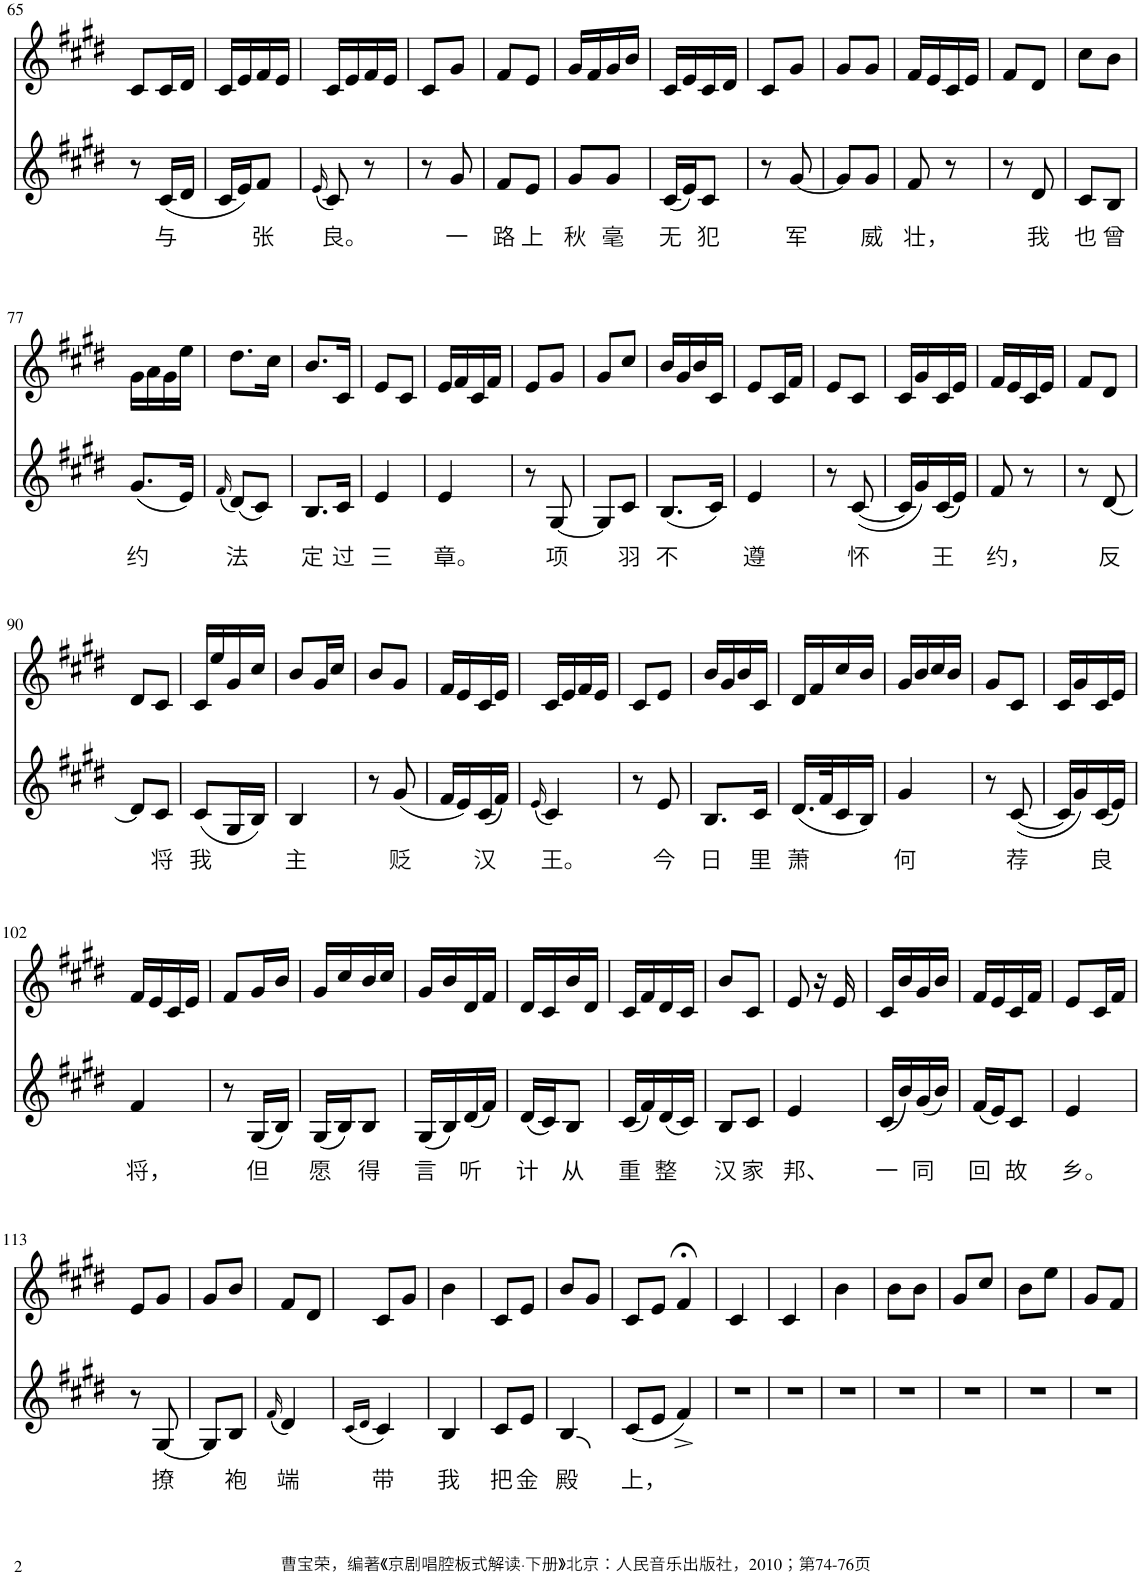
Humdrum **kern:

**kern	**text	**kern
*part2	*part2	*part1
*staff2	*staff2	*staff1
*I"Piano	*	*I"Piano
*I'Pno	*	*I'Pno
!!LO:PB:g=z
*clefG2	*	*clefG2
*k[f#c#g#d#]	*	*k[f#c#g#d#]
*M1/4	*	*M1/4
=65	=65	=65
8r	.	8c#/L
!	!LO:LY:b	!
(16c#/LL	与	16c#/L
16d#/JJ	.	16d#/JJ
=66	=66	=66
16c#/LL	.	16c#/LL
16e/J)	.	16e/
!	!LO:LY:b	!
8f#/J	张	16f#/
.	.	16e/JJ
=67	=67	=67
(16qe/	.	.
!	!LO:LY:b	!
8c#/)	良。	16c#/LL
.	.	16e/
8r	.	16f#/
.	.	16e/JJ
=68	=68	=68
8r	.	8c#/L
!	!LO:LY:b	!
8g#/	一	8g#/J
=69	=69	=69
!	!LO:LY:b	!
8f#/L	路	8f#/L
!	!LO:LY:b	!
8e/J	上	8e/J
=70	=70	=70
!	!LO:LY:b	!
8g#/L	秋	16g#/LL
.	.	16f#/
!	!LO:LY:b	!
8g#/J	毫	16g#/
.	.	16b/JJ
=71	=71	=71
!	!LO:LY:b	!
(16c#/LL	无	16c#/LL
16e/J)	.	16e/
!	!LO:LY:b	!
8c#/J	犯	16c#/
.	.	16d#/JJ
=72	=72	=72
8r	.	8c#/L
!	!LO:LY:b	!
[8g#/	军	8g#/J
=73	=73	=73
8g#/L]	.	8g#/L
!	!LO:LY:b	!
8g#/J	威	8g#/J
=74	=74	=74
!	!LO:LY:b	!
8f#/	壮，	16f#/LL
.	.	16e/
8r	.	16c#/
.	.	16e/JJ
=75	=75	=75
8r	.	8f#/L
!	!LO:LY:b	!
8d#/	我	8d#/J
=76	=76	=76
!	!LO:LY:b	!
8c#/L	也	8cc#\L
!	!LO:LY:b	!
8B/J	曾	8b\J
!!LO:LB:g=z
=77	=77	=77
!	!LO:LY:b	!
(8.g#/L	约	16g#\LL
.	.	16a\
.	.	16g#\
16e/Jk)	.	16ee\JJ
=78	=78	=78
(16qf#/	.	.
!	!LO:LY:b	!
(8d#/L)	法	8.dd#\L
8c#/J)	.	.
.	.	16cc#\Jk
=79	=79	=79
!	!LO:LY:b	!
8.B/L	定	8.b/L
!	!LO:LY:b	!
16c#/Jk	过	16c#/Jk
=80	=80	=80
!	!LO:LY:b	!
4e/	三	8e/L
.	.	8c#/J
=81	=81	=81
!	!LO:LY:b	!
4e/	章。	16e/LL
.	.	16f#/
.	.	16c#/
.	.	16f#/JJ
=82	=82	=82
8r	.	8e/L
!	!LO:LY:b	!
[8G#/	项	8g#/J
=83	=83	=83
8G#/L]	.	8g#/L
!	!LO:LY:b	!
8c#/J	羽	8cc#/J
=84	=84	=84
!	!LO:LY:b	!
(8.B/L	不	16b/LL
.	.	16g#/
.	.	16b/
16c#/Jk)	.	16c#/JJ
=85	=85	=85
!	!LO:LY:b	!
4e/	遵	8e/L
.	.	16c#/L
.	.	16f#/JJ
=86	=86	=86
8r	.	8e/L
!	!LO:LY:b	!
([8c#/	怀	8c#/J
=87	=87	=87
16c#/LL]	.	16c#/LL
16g#/)	.	16g#/
!	!LO:LY:b	!
(16c#/	王	16c#/
16e/JJ)	.	16e/JJ
=88	=88	=88
!	!LO:LY:b	!
8f#/	约，	16f#/LL
.	.	16e/
8r	.	16c#/
.	.	16e/JJ
=89	=89	=89
8r	.	8f#/L
!	!LO:LY:b	!
[8d#/	反	8d#/J
!!LO:LB:g=z
=90	=90	=90
8d#/L]	.	8d#/L
!	!LO:LY:b	!
8c#/J	将	8c#/J
=91	=91	=91
!	!LO:LY:b	!
(8c#/L	我	16c#/LL
.	.	16ee/
16G#/L	.	16g#/
16B/JJ)	.	16cc#/JJ
=92	=92	=92
!	!LO:LY:b	!
4B/	主	8b/L
.	.	16g#/L
.	.	16cc#/JJ
=93	=93	=93
8r	.	8b/L
!	!LO:LY:b	!
(8g#/	贬	8g#/J
=94	=94	=94
16f#/LL	.	16f#/LL
16e/)	.	16e/
!	!LO:LY:b	!
(16c#/	汉	16c#/
16f#/JJ)	.	16e/JJ
=95	=95	=95
(16qe/	.	.
!	!LO:LY:b	!
4c#/)	王。	16c#/LL
.	.	16e/
.	.	16f#/
.	.	16e/JJ
=96	=96	=96
8r	.	8c#/L
!	!LO:LY:b	!
8e/	今	8e/J
=97	=97	=97
!	!LO:LY:b	!
8.B/L	日	16b/LL
.	.	16g#/
.	.	16b/
!	!LO:LY:b	!
16c#/Jk	里	16c#/JJ
=98	=98	=98
!	!LO:LY:b	!
(16.d#/LL	萧	16d#/LL
.	.	16f#/
32f#/K	.	.
16c#/	.	16cc#/
16B/JJ)	.	16b/JJ
=99	=99	=99
!	!LO:LY:b	!
4g#/	何	16g#/LL
.	.	16b/
.	.	16cc#/
.	.	16b/JJ
=100	=100	=100
8r	.	8g#/L
!	!LO:LY:b	!
([8c#/	荐	8c#/J
=101	=101	=101
16c#/LL]	.	16c#/LL
16g#/)	.	16g#/
!	!LO:LY:b	!
(16c#/	良	16c#/
16e/JJ)	.	16e/JJ
!!LO:LB:g=z
=102	=102	=102
!	!LO:LY:b	!
4f#/	将，	16f#/LL
.	.	16e/
.	.	16c#/
.	.	16e/JJ
=103	=103	=103
8r	.	8f#/L
!	!LO:LY:b	!
(16G#/LL	但	16g#/L
16B/JJ)	.	16b/JJ
=104	=104	=104
!	!LO:LY:b	!
(16G#/LL	愿	16g#/LL
16B/J)	.	16cc#/
!	!LO:LY:b	!
8B/J	得	16b/
.	.	16cc#/JJ
=105	=105	=105
!	!LO:LY:b	!
(16G#/LL	言	16g#/LL
16B/)	.	16b/
!	!LO:LY:b	!
(16d#/	听	16d#/
16f#/JJ)	.	16f#/JJ
=106	=106	=106
!	!LO:LY:b	!
(16d#/LL	计	16d#/LL
16c#/J)	.	16c#/
!	!LO:LY:b	!
8B/J	从	16b/
.	.	16d#/JJ
=107	=107	=107
!	!LO:LY:b	!
(16c#/LL	重	16c#/LL
16f#/)	.	16f#/
!	!LO:LY:b	!
(16d#/	整	16d#/
16c#/JJ)	.	16c#/JJ
=108	=108	=108
!	!LO:LY:b	!
8B/L	汉	8b/L
!	!LO:LY:b	!
8c#/J	家	8c#/J
=109	=109	=109
!	!LO:LY:b	!
4e/	邦、	8e/
.	.	16r
.	.	16e/
=110	=110	=110
!	!LO:LY:b	!
(16c#/LL	一	16c#/LL
16b/)	.	16b/
!	!LO:LY:b	!
(16g#/	同	16g#/
16b/JJ)	.	16b/JJ
=111	=111	=111
!	!LO:LY:b	!
(16f#/LL	回	16f#/LL
16e/J)	.	16e/
!	!LO:LY:b	!
8c#/J	故	16c#/
.	.	16f#/JJ
=112	=112	=112
!	!LO:LY:b	!
4e/	乡。	8e/L
.	.	16c#/L
.	.	16f#/JJ
!!LO:LB:g=z
=113	=113	=113
8r	.	8e/L
!	!LO:LY:b	!
[8G#/	撩	8g#/J
=114	=114	=114
8G#/L]	.	8g#/L
!	!LO:LY:b	!
8B/J	袍	8b/J
=115	=115	=115
(16qf#/	.	.
!	!LO:LY:b	!
4d#/)	端	8f#/L
.	.	8d#/J
=116	=116	=116
(16qc#/LL	.	.
16qd#/JJ	.	.
!	!LO:LY:b	!
4c#/)	带	8c#/L
.	.	8g#/J
=117	=117	=117
!	!LO:LY:b	!
4B/	我	4b\
=118	=118	=118
!	!LO:LY:b	!
8c#/L	把	8c#/L
!	!LO:LY:b	!
8e/J	金	8e/J
=119	=119	=119
!	!LO:LY:b	!
4B/	殿	8b/L
.	.	8g#/J
=120	=120	=120
!	!LO:LY:b	!
(8c#/L	上，	8c#/L
8e/J	.	8e/J
4f#^/)	.	4f#;</
=121	=121	=121
4r	.	4c#/
=122	=122	=122
4r	.	4c#/
=123	=123	=123
4r	.	4b\
=124	=124	=124
4r	.	8b\L
.	.	8b\J
=125	=125	=125
4r	.	8g#/L
.	.	8cc#/J
=126	=126	=126
4r	.	8b\L
.	.	8ee\J
=127	=127	=127
4r	.	8g#/L
.	.	8f#/J
=	=	=
*-	*-	*-
